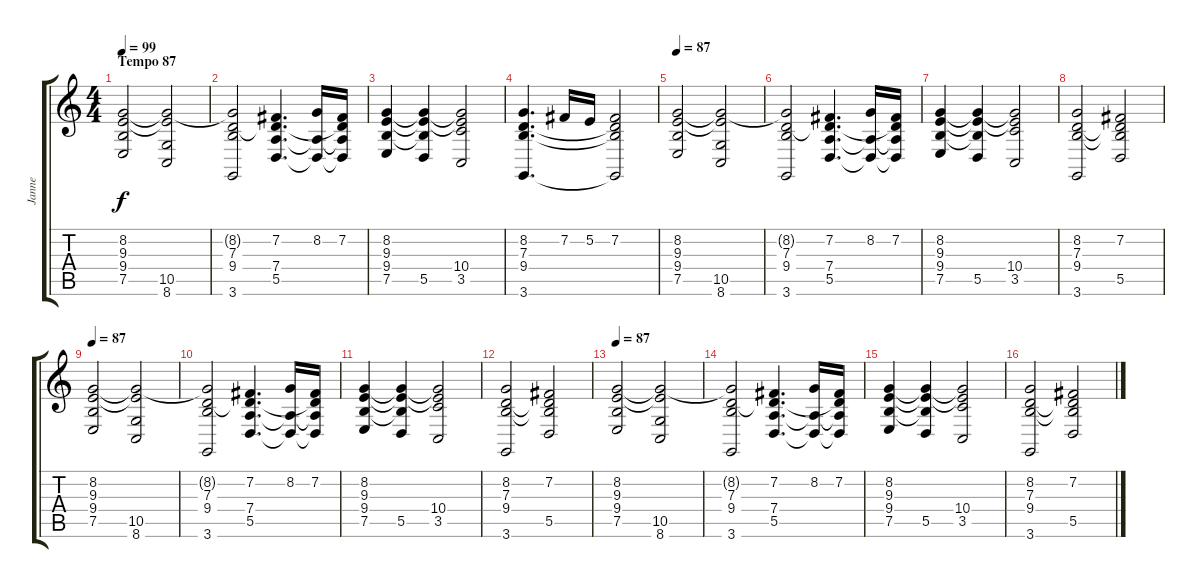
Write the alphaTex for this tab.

\track ("Janne" "Janne") {instrument stringensemble1}
\staff {score tabs}
\tuning (E4 B3 G3 D3 A2 E2) {hide}
\ts (4 4)
\section ("" "Tempo 87")
\tempo 99
\tempo 87
\tempo 99
\clef g2
\ks c
(8.2 9.3 9.4 7.5).2{dy f instrument stringensemble1} (8.2{t} 9.3{t} 10.5 8.6).2 |
(8.2{t} 7.3 9.4 3.6).2 (7.2 7.3{t} 7.4 5.5).4{d} (8.2 7.4{t} 5.5{t}).16 (7.2 7.3{t} 7.4{t} 5.5{t}).16 |
(8.2 9.3 9.4 7.5).4 (8.2{t} 9.3{t} 9.4{t} 5.5).4 (8.2{t} 9.3{t} 10.4 3.5).2 |
(8.2 7.3 9.4 3.6).4{d} 7.2.16 5.2.16 (7.2 7.3{t} 9.4{t} 3.6{t}).2 |
\tempo 87
(8.2 9.3 9.4 7.5).2 (8.2{t} 9.3{t} 10.5 8.6).2 |
(8.2{t} 7.3 9.4 3.6).2 (7.2 7.3{t} 7.4 5.5).4{d} (8.2 7.4{t} 5.5{t}).16 (7.2 7.3{t} 7.4{t} 5.5{t}).16 |
(8.2 9.3 9.4 7.5).4 (8.2{t} 9.3{t} 9.4{t} 5.5).4 (8.2{t} 9.3{t} 10.4 3.5).2 |
(8.2 7.3 9.4 3.6).2 (7.2 7.3{t} 9.4{t} 5.5).2 |
\tempo 87
(8.2 9.3 9.4 7.5).2 (8.2{t} 9.3{t} 10.5 8.6).2 |
(8.2{t} 7.3 9.4 3.6).2 (7.2 7.3{t} 7.4 5.5).4{d} (8.2 7.4{t} 5.5{t}).16 (7.2 7.3{t} 7.4{t} 5.5{t}).16 |
(8.2 9.3 9.4 7.5).4 (8.2{t} 9.3{t} 9.4{t} 5.5).4 (8.2{t} 9.3{t} 10.4 3.5).2 |
(8.2 7.3 9.4 3.6).2 (7.2 7.3{t} 9.4{t} 5.5).2 |
\tempo 87
(8.2 9.3 9.4 7.5).2 (8.2{t} 9.3{t} 10.5 8.6).2 |
(8.2{t} 7.3 9.4 3.6).2 (7.2 7.3{t} 7.4 5.5).4{d} (8.2 7.4{t} 5.5{t}).16 (7.2 7.3{t} 7.4{t} 5.5{t}).16 |
(8.2 9.3 9.4 7.5).4 (8.2{t} 9.3{t} 9.4{t} 5.5).4 (8.2{t} 9.3{t} 10.4 3.5).2 |
(8.2 7.3 9.4 3.6).2 (7.2 7.3{t} 9.4{t} 5.5).2
